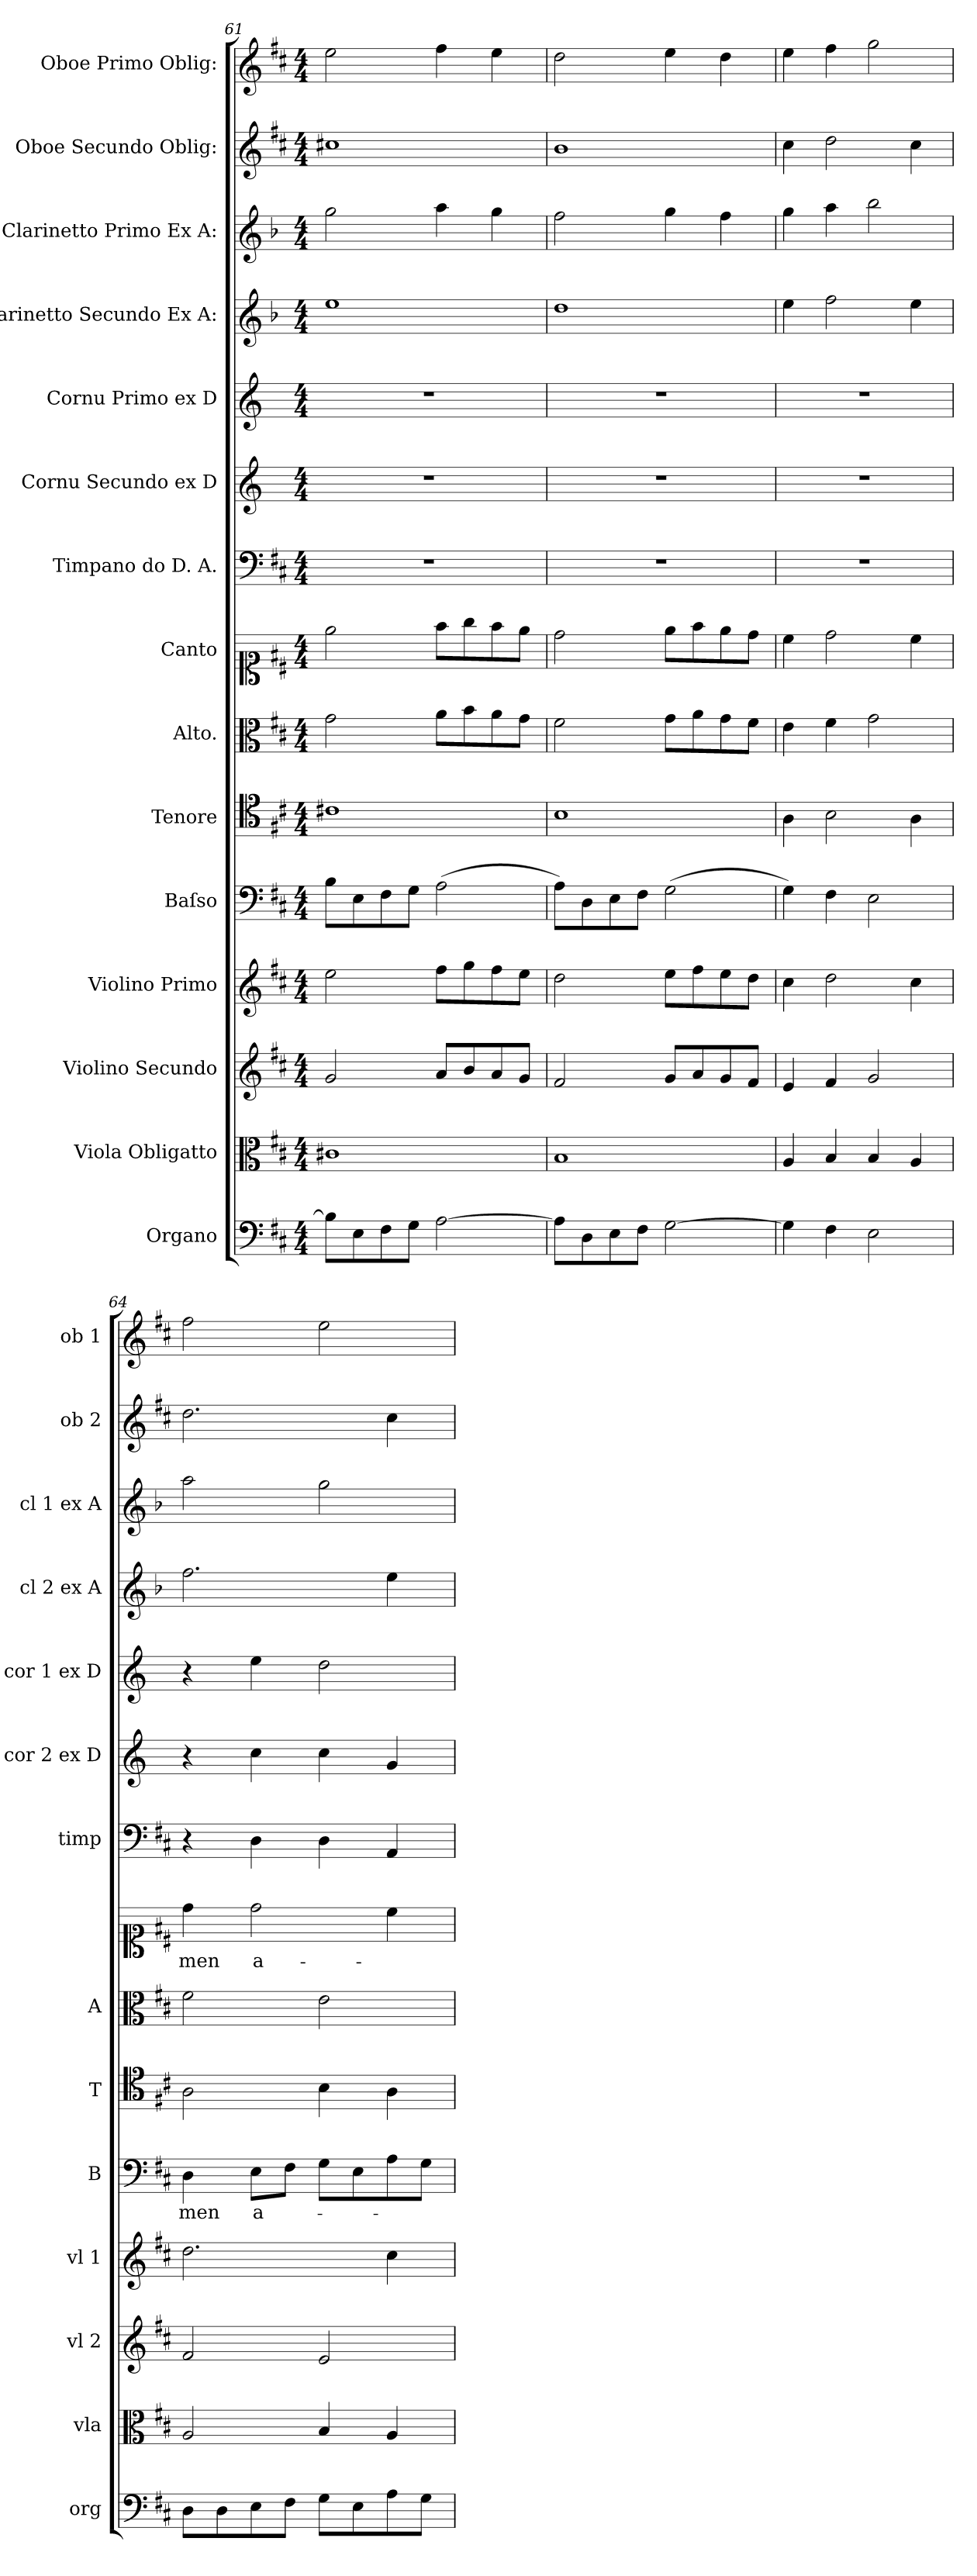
**kern	**kern	**kern	**kern	**kern	**text	**kern	**kern	**kern	**text	**kern	**kern	**kern	**kern	**kern	**kern	**kern
*part15	*part14	*part13	*part12	*part11	*part11	*part10	*part9	*part8	*part8	*part7	*part6	*part5	*part4	*part3	*part2	*part1
*staff15	*staff14	*staff13	*staff12	*staff11	*staff11	*staff10	*staff9	*staff8	*staff8	*staff7	*staff6	*staff5	*staff4	*staff3	*staff2	*staff1
*I"Organo	*I"Viola Obligatto	*I"Violino Secundo	*I"Violino Primo	*I"Baſso	*	*I"Tenore	*I"Alto.	*I"Canto	*	*I"Timpano do D. A.	*I"Cornu Secundo ex D	*I"Cornu Primo ex D	*I"Clarinetto Secundo Ex A:	*I"Clarinetto Primo Ex A:	*I"Oboe Secundo Oblig:	*I"Oboe Primo Oblig:
*I'org	*I'vla	*I'vl 2	*I'vl 1	*I'B	*	*I'T	*I'A	*	*	*I'timp	*I'cor 2 ex D	*I'cor 1 ex D	*I'cl 2 ex A	*I'cl 1 ex A	*I'ob 2	*I'ob 1
*clefF4	*clefC3	*clefG2	*clefG2	*clefF4	*	*clefC4	*clefC3	*clefC1	*	*clefF4	*clefG2	*clefG2	*clefG2	*clefG2	*clefG2	*clefG2
*	*	*	*	*	*	*	*	*	*	*	*ITrd6c10	*ITrd6c10	*ITrd2c3	*ITrd2c3	*	*
*k[f#c#]	*k[f#c#]	*k[f#c#]	*k[f#c#]	*k[f#c#]	*	*k[f#c#]	*k[f#c#]	*k[f#c#]	*	*k[f#c#]	*k[f#c#]	*k[f#c#]	*k[f#c#]	*k[f#c#]	*k[f#c#]	*k[f#c#]
*D:	*D:	*D:	*D:	*D:	*	*D:	*D:	*D:	*	*D:	*D:	*D:	*D:	*D:	*D:	*D:
*M4/4	*M4/4	*M4/4	*M4/4	*M4/4	*	*M4/4	*M4/4	*M4/4	*	*M4/4	*M4/4	*M4/4	*M4/4	*M4/4	*M4/4	*M4/4
=61	=61	=61	=61	=61	=61	=61	=61	=61	=61	=61	=61	=61	=61	=61	=61	=61
8B\L]	1c#X	2g/	2ee\	8B\L	.	1c#X	2g\	2ee\	.	1r	1r	1r	1cc#	2ee\	1cc#X	2ee\
8E\	.	.	.	8E\	.	.	.	.	.	.	.	.	.	.	.	.
8F#\	.	.	.	8F#\	.	.	.	.	.	.	.	.	.	.	.	.
8G\J	.	.	.	8G\J	.	.	.	.	.	.	.	.	.	.	.	.
[2A\	.	8a/L	8ff#\L	(2A\	.	.	8a\L	8ff#\L	.	.	.	.	.	4ff#\	.	4ff#\
.	.	8b/	8gg\	.	.	.	8b\	8gg\	.	.	.	.	.	.	.	.
.	.	8a/	8ff#\	.	.	.	8a\	8ff#\	.	.	.	.	.	4ee\	.	4ee\
.	.	8g/J	8ee\J	.	.	.	8g\J	8ee\J	.	.	.	.	.	.	.	.
=62	=62	=62	=62	=62	=62	=62	=62	=62	=62	=62	=62	=62	=62	=62	=62	=62
8A\L]	1B	2f#/	2dd\	8A\L)	.	1B	2f#\	2dd\	.	1r	1r	1r	1b	2dd\	1b	2dd\
8D\	.	.	.	8D\	.	.	.	.	.	.	.	.	.	.	.	.
8E\	.	.	.	8E\	.	.	.	.	.	.	.	.	.	.	.	.
8F#\J	.	.	.	8F#\J	.	.	.	.	.	.	.	.	.	.	.	.
[2G\	.	8g/L	8ee\L	(2G\	.	.	8g\L	8ee\L	.	.	.	.	.	4ee\	.	4ee\
.	.	8a/	8ff#\	.	.	.	8a\	8ff#\	.	.	.	.	.	.	.	.
.	.	8g/	8ee\	.	.	.	8g\	8ee\	.	.	.	.	.	4dd\	.	4dd\
.	.	8f#/J	8dd\J	.	.	.	8f#\J	8dd\J	.	.	.	.	.	.	.	.
=63	=63	=63	=63	=63	=63	=63	=63	=63	=63	=63	=63	=63	=63	=63	=63	=63
4G\]	4A/	4e/	4cc#\	4G\)	.	4A\	4e\	4cc#\	.	1r	1r	1r	4cc#\	4ee\	4cc#\	4ee\
4F#\	4B/	4f#/	2dd\	4F#\	.	2B\	4f#\	2dd\	.	.	.	.	2dd\	4ff#\	2dd\	4ff#\
2E\	4B/	2g/	.	2E\	.	.	2g\	.	.	.	.	.	.	2gg\	.	2gg\
.	4A/	.	4cc#\	.	.	4A\	.	4cc#\	.	.	.	.	4cc#\	.	4cc#\	.
=64	=64	=64	=64	=64	=64	=64	=64	=64	=64	=64	=64	=64	=64	=64	=64	=64
8D\L	2A/	2f#/	2.dd\	4D\	-men	2A\	2f#\	4dd\	-men	4r	4r	4r	2.dd\	2ff#\	2.dd\	2ff#\
8D\	.	.	.	.	.	.	.	.	.	.	.	.	.	.	.	.
8E\	.	.	.	8E\L	a-	.	.	2dd\	a-	4D\	4d\	4f#\	.	.	.	.
8F#\J	.	.	.	8F#\J	.	.	.	.	.	.	.	.	.	.	.	.
8G\L	4B/	2e/	.	8G\L	.	4B\	2e\	.	.	4D\	4d\	2e\	.	2ee\	.	2ee\
8E\	.	.	.	8E\	.	.	.	.	.	.	.	.	.	.	.	.
8A\	4A/	.	4cc#\	8A\	.	4A\	.	4cc#\	.	4AA/	4A/	.	4cc#\	.	4cc#\	.
8G\J	.	.	.	8G\J	.	.	.	.	.	.	.	.	.	.	.	.
=	=	=	=	=	=	=	=	=	=	=	=	=	=	=	=	=
*-	*-	*-	*-	*-	*-	*-	*-	*-	*-	*-	*-	*-	*-	*-	*-	*-
